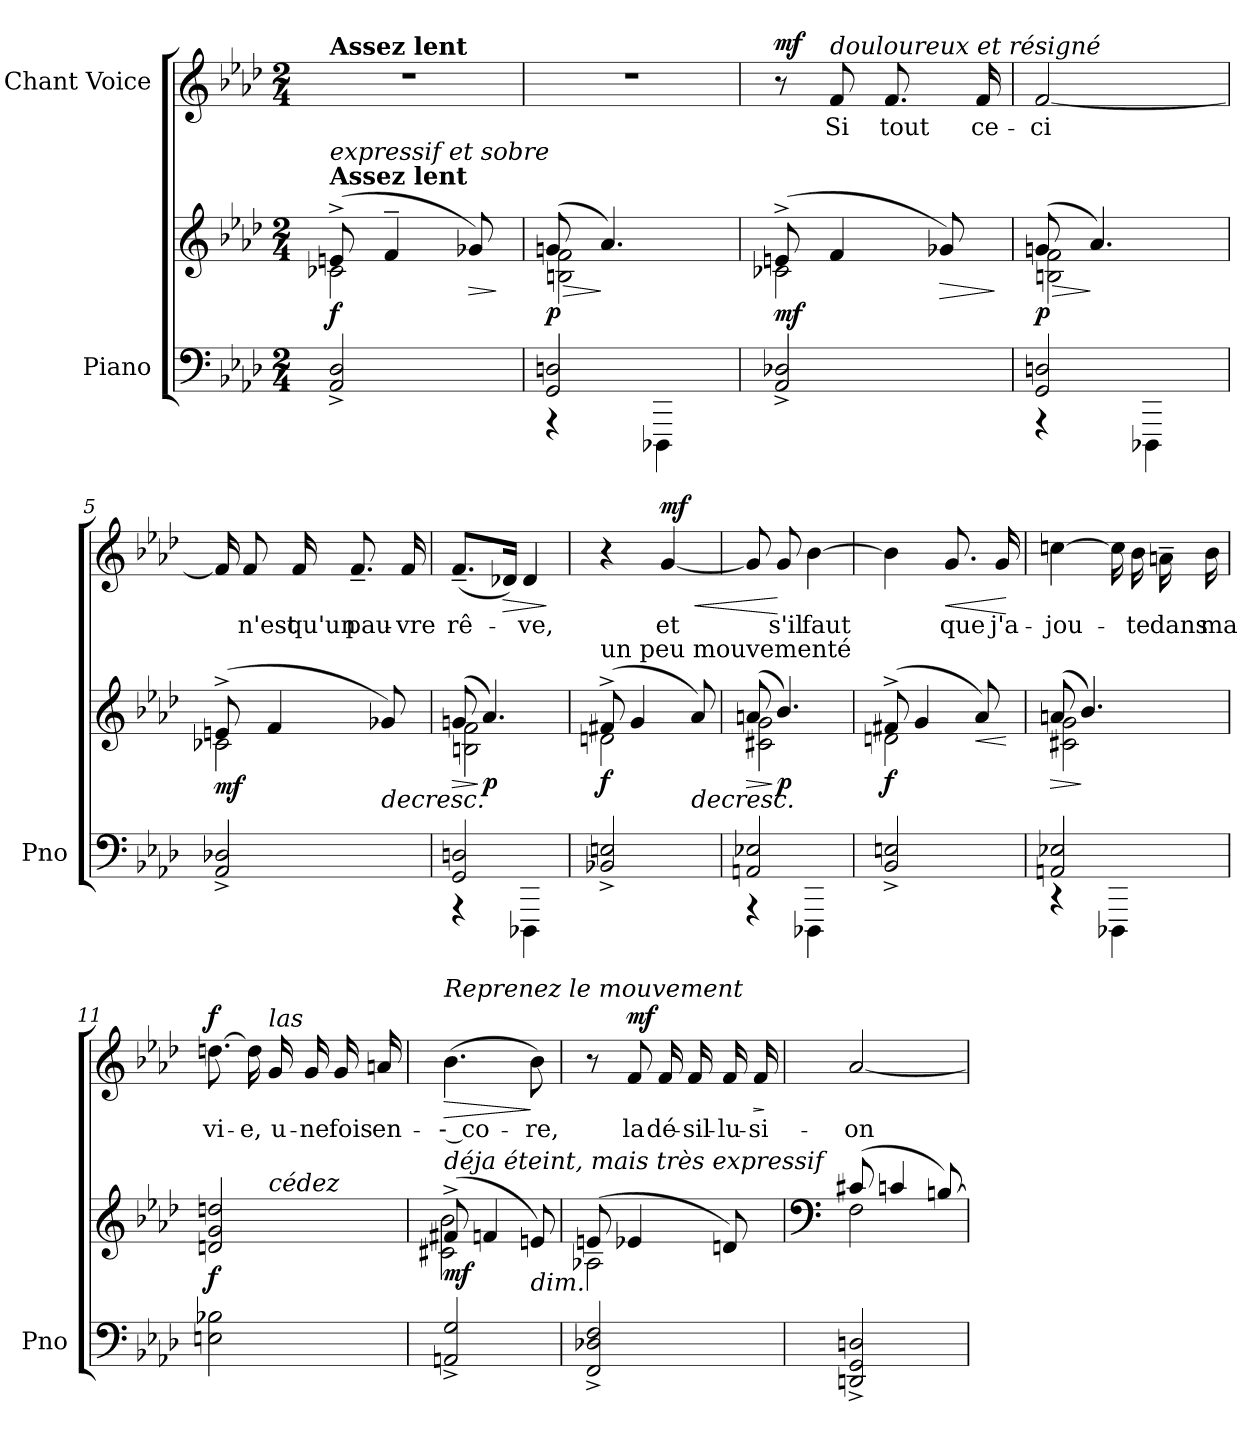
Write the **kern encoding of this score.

**kern	**kern	**dynam	**kern	**text	**dynam
*part2	*part2	*part2	*part1	*part1	*part1
*staff3	*staff2	*staff2/3	*staff1	*staff1	*staff1
*I"Piano	*	*	*I"Chant Voice	*	*
*I'Pno	*	*	*	*	*
*clefF4	*clefG2	*	*clefG2	*	*
*k[b-e-a-d-]	*k[b-e-a-d-]	*	*k[b-e-a-d-]	*	*
*M2/4	*M2/4	*	*M2/4	*	*
=1	=1	=1	=1	=1	=1
*	*^	*	*	*	*
!	!	!	!	!LO:TX:a:B:t=Assez lent	!	!
!	!LO:TX:a:B:t=Assez lent	!	!	!	!	!
!	!LO:TX:a:i:t=expressif et sobre	!	!	!	!	!
!	!	!	!LO:DY:b	!	!	!
2AA-/^ 2D-/^	(>8en^/	2c-X\	f	2r	.	.
.	4f~/	.	.	.	.	.
!	!	!	!LO:HP:b	!	!	!
.	8g-X/)	.	>	.	.	.
*	*v	*v	*	*	*	*
.	.	]	.	.	.
=2	=2	=2	=2	=2	=2
*^	*	*	*	*	*
!	!	!	!LO:HP:b	!	!	!
*	*	*^	*	*	*	*
!	!	!	!	!LO:DY:n=1:b	!	!	!
2GG/ 2Dn/	4rAAA	(>8gn/	2Bn\ 2f\	> p	2r	.	.
.	.	4.a-/)	.	]	.	.	.
.	4DDD-X\	.	.	.	.	.	.
=3	=3	=3	=3	=3	=3	=3	=3
!	!	!	!	!LO:DY:b	!	!	!LO:DY:a
*v	*v	*	*	*	*	*	*
2AA-/^ 2D-X/^	(>8en^/	2c-X\	mf	8r	.	mf
!	!	!	!	!LO:TX:a:i:t=douloureux et résigné	!	!
!	!	!	!	!	!LO:LY:b	!
.	4f/	.	.	8f/	Si	.
!	!	!	!	!	!LO:LY:b	!
.	.	.	.	8.f/	tout	.
!	!	!	!LO:HP:b	!	!	!
.	8g-X/)	.	>	.	.	.
!	!	!	!	!	!LO:LY:b	!
.	.	.	.	16f/	ce-	.
*	*v	*v	*	*	*	*
.	.	]	.	.	.
=4	=4	=4	=4	=4	=4
*^	*	*	*	*	*
!	!	!	!LO:HP:b	!	!LO:LY:b	!
*	*	*^	*	*	*	*
!	!	!	!	!LO:DY:n=1:b	!	!	!
2GG/ 2Dn/	4rAAA	(>8gn/	2Bn\ 2f\	> p	[2f/	-ci	.
.	.	4.a-/)	.	]	.	.	.
.	4DDD-X\	.	.	.	.	.	.
!!LO:LB:g=z
=5	=5	=5	=5	=5	=5	=5	=5
!	!	!	!	!LO:DY:b	!	!	!
*v	*v	*	*	*	*	*	*
2AA-/^ 2D-X/^	(>8en^/	2c-X\	mf	16f/]	.	.
!	!	!	!	!	!LO:LY:b	!
.	.	.	.	8f/	n'est	.
.	4f/	.	.	.	.	.
!	!	!	!	!	!LO:LY:b	!
.	.	.	.	16f/	qu'un	.
!	!	!	!	!	!LO:LY:b	!
.	.	.	.	8.f~/	pau-	.
!	!	!	!LO:HP:b	!	!	!
.	8g-X/)	.	>	.	.	.
!	!	!	!	!	!LO:LY:b	!
.	.	.	.	16f/	-vre	.
=6	=6	=6	=6	=6	=6	=6
*^	*	*	*	*	*	*
!	!	!	!	!LO:HP:b	!	!LO:LY:b	!
2GG/ 2Dn/	4rAAA	(>8gn/	2Bn\ 2f\	>	(<8.f~/L	rê-	.
!	!	!	!	!LO:DY:n=1:b	!	!	!
.	.	4.a-/)	.	] ] p	.	.	.
!	!	!	!	!	!	!	!LO:HP:b
.	.	.	.	.	16d-X/Jk)	.	>
!	!	!	!	!	!	!LO:LY:b	!
.	4DDD-X\	.	.	.	4d-/	-ve,	.
*v	*v	*	*	*	*	*	*
*	*v	*v	*	*	*	*
.	.	.	.	.	]
=7	=7	=7	=7	=7	=7
*	*	*	*MM55	*	*
*	*^	*	*	*	*
!	!LO:TX:a:t=un peu mouvementé	!	!	!	!	!
!	!	!	!LO:DY:b	!	!	!
2BB-X/^ 2En/^	(>8f#X^/	2dn\	f	4r	.	.
.	4g/	.	.	.	.	.
!	!	!	!	!	!LO:LY:b	!LO:HP:b
!	!	!	!	!	!	!LO:DY:n=1:a
.	.	.	.	[4g/	et	< mf
!	!	!	!LO:HP:b	!	!	!
.	8a-/)	.	>	.	.	.
=8	=8	=8	=8	=8	=8	=8
*	*	*	*	*MM56	*	*
*^	*	*	*	*	*	*
!	!	!	!	!LO:HP:b	!	!	!
2AAn/ 2E-X/	4rAAA	(>8an/	2c#X\ 2g\	>	8g/]	.	.
!	!	!	!	!LO:DY:n=1:b	!	!LO:LY:b	!
.	.	4.b-/)	.	] ] p	8g/	s'il	[
!	!	!	!	!	!	!LO:LY:b	!
.	4DDD-X\	.	.	.	[4b-\	faut	.
*v	*v	*	*	*	*	*	*
!!LO:LB:g=z
=9	=9	=9	=9	=9	=9	=9
*	*	*	*	*MM57	*	*
*^	*	*	*	*	*	*
!	!	!	!	!LO:DY:b	!	!	!
*v	*v	*	*	*	*	*	*
2BB-/^ 2En/^	(>8f#X^/	2dn\	f	4b-\]	.	.
.	4g/	.	.	.	.	.
!	!	!	!	!	!LO:LY:b	!LO:HP:b
.	.	.	.	8.g/	que	<
!	!	!	!LO:HP:b	!	!	!
.	8a-/)	.	<	.	.	.
!	!	!	!	!	!LO:LY:b	!
.	.	.	.	16g/	j'a-	.
*	*v	*v	*	*	*	*
.	.	[	.	.	[
=10	=10	=10	=10	=10	=10
*	*	*	*MM58	*	*
*^	*	*	*	*	*
!	!	!	!LO:HP:b	!	!LO:LY:b	!
*	*	*^	*	*	*	*
2AAn/ 2E-X/	4rCC	(>8an/	2c#X\ 2g\	>	[4ccn\	-jou-	.
.	.	4.b-/)	.	]	.	.	.
.	4DDD-X\	.	.	.	16cc\]	.	.
!	!	!	!	!	!	!LO:LY:b	!
.	.	.	.	.	16b-\	-te	.
!	!	!	!	!	!	!LO:LY:b	!
.	.	.	.	.	16an~\	dans	.
!	!	!	!	!	!	!LO:LY:b	!
.	.	.	.	.	16b-\	ma	.
*v	*v	*	*	*	*	*	*
=11	=11	=11	=11	=11	=11	=11
!	!	!	!LO:DY:b	!	!LO:LY:b	!LO:DY:a
2En\ 2B-X\	2dn/ 2g/ 2ddn/	4ryy	f	[8.ddn\	vi-	f
!	!	!	!	!	!LO:LY:b	!
.	.	.	.	16dd\]	-e,	.
*	*	*	*	*MM40	*	*
!	!	!	!	!LO:TX:a:i:t=las	!	!
!	!	!LO:TX:a:i:t=cédez	!	!	!	!
!	!	!	!	!	!LO:LY:b	!
.	.	4ryy	.	16g/	u-	.
!	!	!	!	!	!LO:LY:b	!
.	.	.	.	16g/	-ne	.
!	!	!	!	!	!LO:LY:b	!
.	.	.	.	16g/	fois	.
!	!	!	!	!	!LO:LY:b	!
.	.	.	.	16an/	en-	.
!!LO:PB:g=z
=12	=12	=12	=12	=12	=12	=12
*	*	*	*	*MM50	*	*
!	!	!	!	!LO:TX:a:i:t=Reprenez le mouvement	!	!
!	!LO:TX:a:i:t=déja éteint, mais très expressif	!	!	!	!	!
!	!	!	!LO:DY:b	!	!LO:LY:b	!LO:HP:b
2AAn/^ 2G/^	(>8f#X^/	2c#X\ 2b-\	mf	(>4.b-\	-- co-	>
.	4fn/	.	.	.	.	.
!	!LO:TX:b:i:t=dim.	!	!	!	!	!
!	!	!	!	!	!LO:LY:b	!
.	8en/)	.	.	8b-\)	-re,	]
=13	=13	=13	=13	=13	=13	=13
2FF/^ 2D-X/^ 2F/^	(>8en/	2A-X\	.	8r	.	.
!	!	!	!	!	!LO:LY:b	!LO:DY:a
.	4e-X/	.	.	8f/	la	mf
!	!	!	!	!	!LO:LY:b	!
.	.	.	.	16f/	dé-	.
!	!	!	!	!	!LO:LY:b	!
.	.	.	.	16f/	-sil-	.
!	!	!	!	!	!LO:LY:b	!
.	8dn/)	.	.	16f/	-lu-	.
!	!	!	!	!	!LO:LY:b	!LO:HP:b
.	.	.	.	16f/	-si-	>
*	*v	*v	*	*	*	*
.	.	.	.	.	]
=14	=14	=14	=14	=14	=14
*	*clefF4	*	*	*	*
*	*^	*	*	*	*
!	!	!	!	!	!LO:LY:b	!
2DDn/^ 2GG/^ 2Dn/^	(>8c#X/	2F\	.	[2a-/	-on	.
.	4cn/	.	.	.	.	.
.	[8Bn/)	.	.	.	.	.
*	*v	*v	*	*	*	*
=	=	=	=	=	=
*-	*-	*-	*-	*-	*-
